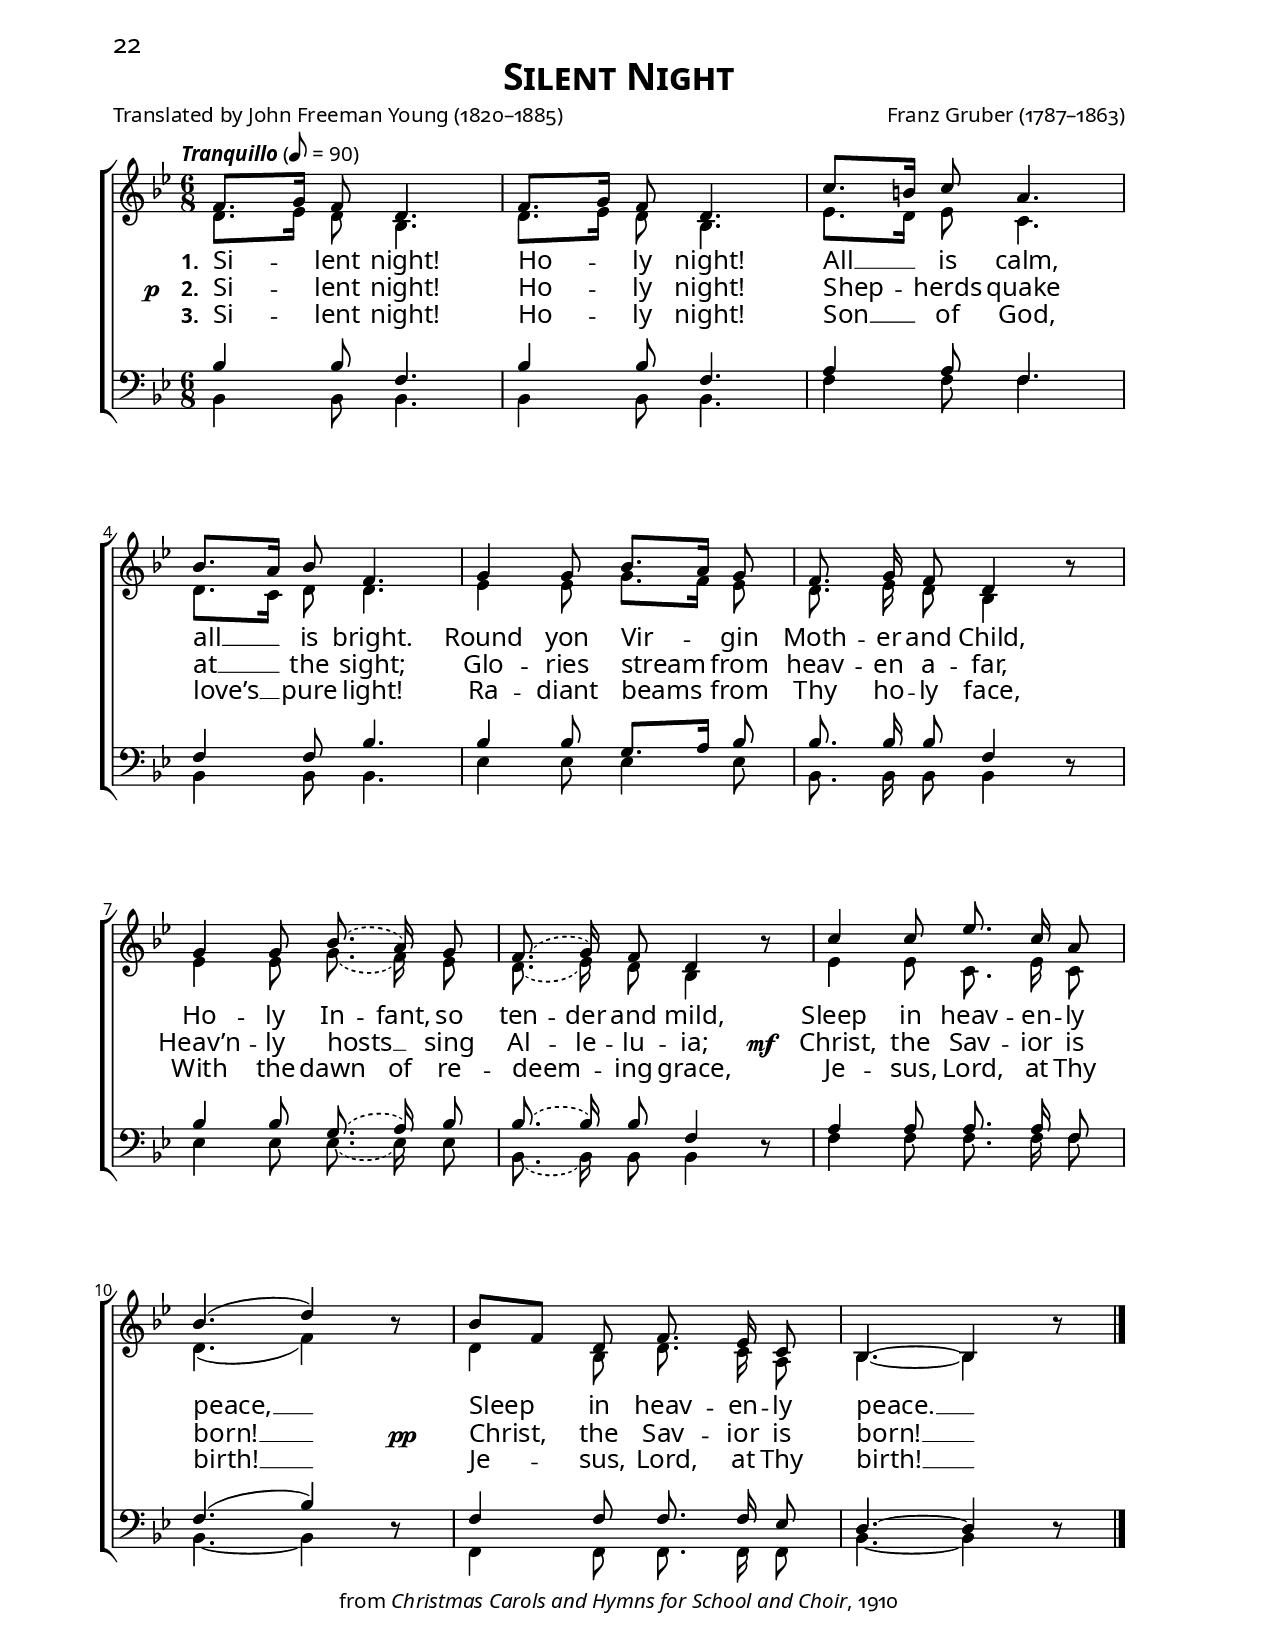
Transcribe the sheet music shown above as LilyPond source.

\version "2.14.2"
\include "util.ly"
\header {
  title = \markup{\override #'(font-name . "Garamond Premier Pro Semibold"){ \abs-fontsize #18 \smallCapsOldStyle"Silent Night"}}
  poet = \markup\oldStyleNum"Translated by John Freeman Young (1820–1885)"
  composer = \markup\oldStyleNum"Franz Gruber (1787–1863)"
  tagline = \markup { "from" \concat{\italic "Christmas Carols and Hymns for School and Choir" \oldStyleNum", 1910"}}
}
\paper {
  paper-height = 11\in
  paper-width = 8.5\in
  indent = 0\in
  %system-system-spacing = #'((basic-distance . 10) (padding . 0))
  %system-system-spacing =
  %  #'((basic-distance . 0)
  %     (minimum-distance . 0)
  %     (padding . -0.35)
  %     (stretchability . 100))
  ragged-last-bottom = ##f
  ragged-bottom = ##f
  two-sided = ##t
  inner-margin = 1\in
  outer-margin = 0.75\in
  top-margin = 0.26\in
  bottom-margin = 0.25\in
  first-page-number = #22
  print-first-page-number = ##t
  headerLine = ""
  oddHeaderMarkup = \markup\fill-line{
     \override #'(font-name . "Garamond Premier Pro")\abs-fontsize #12.5
     \combine 
        \fill-line{"" \on-the-fly #print-page-number-check-first
        \oldStylePageNum""
        }
        \fill-line{\headerLine}
  }
  evenHeaderMarkup = \markup {
     \override #'(font-name . "Garamond Premier Pro")\abs-fontsize #12.5
     \combine
        \on-the-fly #print-page-number-check-first
        \oldStylePageNum""
        \fill-line{\headerLine}
  }
}
#(set-global-staff-size 18) \paper{ #(define fonts (make-pango-font-tree "Garamond Premier Pro" "Garamond Premier Pro" "Garamond Premier Pro" (/ 18 20))) }
global = {
  \key bes \major
  \time 6/8
  \autoBeamOff
  \override DynamicLineSpanner #'staff-padding = #0.0
  \override DynamicLineSpanner #'Y-extent = #'(-1 . 1)
}

sopMusic = \relative c' {
  \tempo \markup\italic"Tranquillo" 8 = 90
  f8.[ g16] f8 d4. |
  f8.[ g16] f8 d4. |
  c'8.[ b16] c8 a4. | \break
  bes8.[ a16] bes8 f4. |
  
  g4 g8 bes8.[ a16] g8 |
  f8.\noBeam g16\noBeam f8 d4 bes'8\rest | \break
  \slurDashed g4 g8\noBeam bes8.\noBeam( a16\noBeam) g8 |
  f8.\noBeam( g16\noBeam) f8 d4 bes'8\rest |
  
  \slurSolid c4 c8\noBeam ees8.\noBeam c16\noBeam a8 | \break
  bes4.( d4) bes8\rest |
  bes8[ f] d8 f8.\noBeam ees16\noBeam c8 |
  bes4.~bes4 bes'8\rest \bar "|."
}
sopWords = \lyricmode {
  
}

altoMusic = \relative c' {
  d8.[ ees16] d8 bes4. |
  d8.[ ees16] d8 bes4. |
  ees8.[ d16] ees8 c4. |
  d8.[ c16] d8 d4. |
  
  ees4 ees8 g8.[ f16] ees8 |
  d8.\noBeam ees16\noBeam d8\noBeam bes4 s8 |
  \slurDashed ees4 ees8\noBeam g8.\noBeam( f16\noBeam) ees8 |
  d8.\noBeam( ees16\noBeam) d8 bes4 s8 |
  
  \slurSolid ees4 ees8 c8.\noBeam ees16\noBeam c8 |
  d4.( f4) s8 |
  d4 bes8 d8.\noBeam c16\noBeam a8 |
  bes4.~ bes4 s8 \bar "|."
}
altoWords = \lyricmode {
  \set stanza = #"1. "
  \set ignoreMelismata = ##t
  Si -- _ lent night!
  Ho -- _ ly night!
  All __ _ is calm,
  all __ _ is bright.
  Round yon Vir -- _ gin
  Moth -- er and Child,
  Ho -- ly In -- fant, so ten -- der and mild,
  Sleep in heav -- en -- ly peace, __ _
  Sleep _ in heav -- en -- ly peace. __ _
}
altoWordsII = {
  \set stanza = \markup\concat{\dynamic"p   " "2. "}
  \lyricmode {
    \set ignoreMelismata = ##t
    Si -- _ lent night!  Ho -- _ ly night!
    Shep -- _ herds quake at __ _ the sight;
    Glo -- ries stream _ from heav -- en a -- far,
    Heav’n -- ly hosts __ _ sing Al -- le -- lu -- ia;
  }
  \set stanza = \markup\dynamic"mf  "
  \lyricmode {
    Christ, the Sav -- ior is born! __ _
  }
  \set stanza = \markup\dynamic"pp      "
  \lyricmode {
    Christ, _ the Sav -- ior is born! __ _
  }
}
altoWordsIII = \lyricmode {
  \set stanza = #"3. "
  \set ignoreMelismata = ##t
  Si -- _ lent night!  Ho -- _ ly night!
  Son __ _ of God, love’s __ _ pure light!
  Ra -- diant beams _ from Thy ho -- ly face,
  With the dawn of re -- deem -- _ ing grace,
  Je -- sus, Lord, at Thy birth! __ _
  Je -- _ sus, Lord, at Thy birth! __ _
}
altoWordsIV = \lyricmode {
\set ignoreMelismata = ##t
%\markup\italic 
}

tenorMusic = \relative c' {
  bes4 bes8 f4. |
  bes4 bes8 f4. |
  a4 a8 f4. |
  f4 f8 bes4. |
  
  bes4 bes8 g8.[ a16] bes8 |
  bes8.\noBeam bes16\noBeam bes8 f4 s8 |
  \slurDashed bes4 bes8 g8.\noBeam( a16\noBeam) bes8 |
  bes8.\noBeam( bes16\noBeam) bes8 f4 s8 |
  
  a4 a8\noBeam a8.\noBeam a16\noBeam f8 |
  \slurSolid f4.( bes4) s8 |
  f4 f8\noBeam f8.\noBeam f16\noBeam ees8 |
  d4.~d4 s8 \bar "|."
}
tenorWords = \lyricmode {

}

bassMusic = \relative c {
  bes4 bes8 bes4. |
  bes4 bes8 bes4. |
  f'4 f8 f4. |
  bes,4 bes8 bes4. |
  
  ees4 ees8 ees4 ees8 |
  bes8.\noBeam bes16\noBeam bes8\noBeam bes4 d8\rest |
  \slurDashed ees4 ees8\noBeam ees8.\noBeam( ees16\noBeam) ees8 |
  bes8.\noBeam( bes16\noBeam) bes8 bes4 d8\rest |
  
  f4 f8\noBeam f8.\noBeam f16\noBeam f8 |
  bes,4.~ bes4 d8\rest |
  f,4 f8\noBeam f8.\noBeam f16\noBeam f8 |
  bes4.~ bes4 d8\rest \bar "|."
}
bassWords = \lyricmode {

}

\score {
  <<
   \new ChoirStaff <<
%    \new Lyrics = sopranos \with { \override VerticalAxisGroup #'nonstaff-relatedstaff-spacing = #'((basic-distance . 1)) }
    \new Staff = women <<
      \new Voice = "sopranos" { \voiceOne << \global \sopMusic >> }
      \new Voice = "altos" { \voiceTwo << \global \altoMusic >> }
    >>
    \new Lyrics \with { alignAboveContext = #"women" } \lyricsto "sopranos" \sopWords
    \new Lyrics = "altosIV"  \with { alignBelowContext = #"women" } \lyricsto "sopranos" \altoWordsIV
    \new Lyrics = "altosIII"  \with { alignBelowContext = #"women" } \lyricsto "sopranos" \altoWordsIII
    \new Lyrics = "altosII"  \with { alignBelowContext = #"women" } \lyricsto "sopranos" \altoWordsII
    \new Lyrics = "altos"  \with { alignBelowContext = #"women" } \lyricsto "sopranos" \altoWords
   \new Staff = men <<
      \clef bass
      \new Voice = "tenors" { \voiceOne << \global \tenorMusic >> }
      \new Voice = "basses" { \voiceTwo << \global \bassMusic >> }
    >>
    \new Lyrics \with { alignAboveContext = #"men" \override VerticalAxisGroup #'nonstaff-relatedstaff-spacing = #'((basic-distance . 1)) } \lyricsto "tenors" \tenorWords
    \new Lyrics \with { alignBelowContext = #"men" \override VerticalAxisGroup #'nonstaff-relatedstaff-spacing = #'((basic-distance . 1)) } \lyricsto "basses" \bassWords
  >>
%    \new PianoStaff << \new Staff { \new Voice { \pianoRH } } \new Staff { \clef "bass" \pianoLH } >>
  >>
  \layout {
  \context {
    \Lyrics
    \override LyricText #'font-size = #2
  }
    \context {
      \Score
      %\override SpacingSpanner #'base-shortest-duration = #(ly:make-moment 1 8)
      %\override SpacingSpanner #'common-shortest-duration = #(ly:make-moment 1 4)
    }
    \context {
      % Remove all empty staves
      % \Staff \RemoveEmptyStaves \override VerticalAxisGroup #'remove-first = ##t
    }
    \context {
      \Lyrics
      \override LyricText #'X-offset = #center-on-word
    }
  }
}

